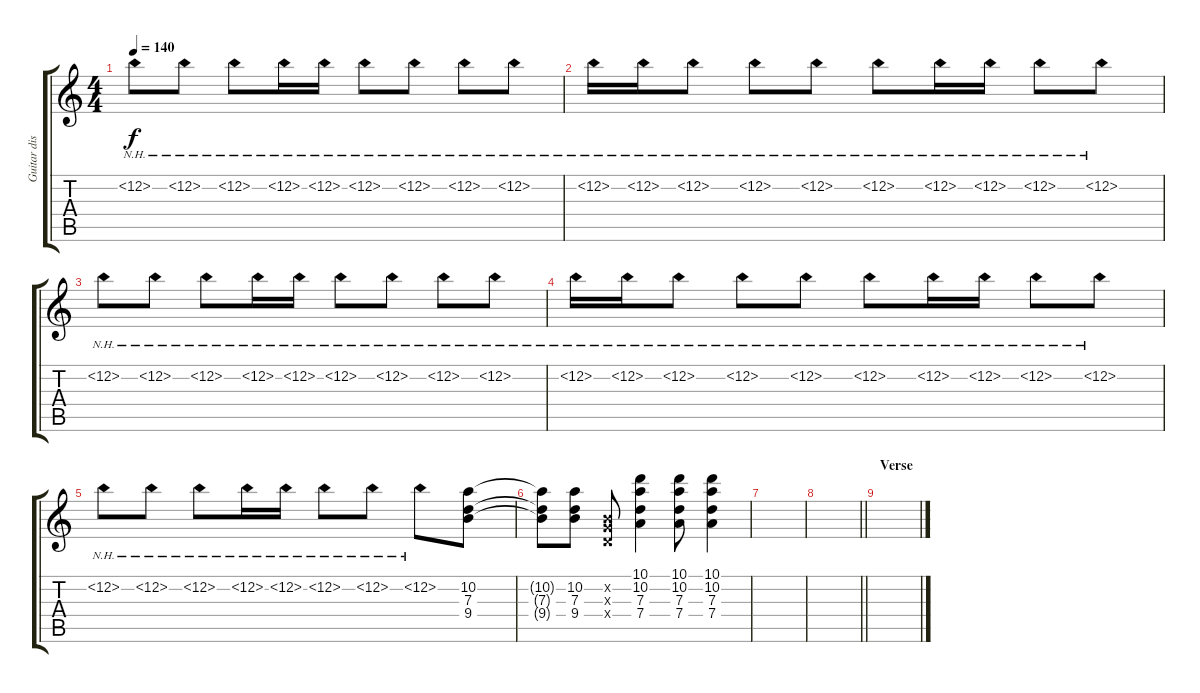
\track ("Guitar disto" "Guitar dis") {instrument overdrivenguitar}
\staff {score tabs}
\tuning (E4 B3 G3 D3 A2 D2) {hide}
\ts (4 4)
\tempo 140
\clef g2
\ks c
12.2{nh}.8{dy f} 12.2{nh}.8 12.2{nh}.8 12.2{nh}.16 12.2{nh}.16 12.2{nh}.8 12.2{nh}.8 12.2{nh}.8 12.2{nh}.8 |
12.2{nh}.16 12.2{nh}.16 12.2{nh}.8 12.2{nh}.8 12.2{nh}.8 12.2{nh}.8 12.2{nh}.16 12.2{nh}.16 12.2{nh}.8 12.2{nh}.8 |
12.2{nh}.8 12.2{nh}.8 12.2{nh}.8 12.2{nh}.16 12.2{nh}.16 12.2{nh}.8 12.2{nh}.8 12.2{nh}.8 12.2{nh}.8 |
12.2{nh}.16 12.2{nh}.16 12.2{nh}.8 12.2{nh}.8 12.2{nh}.8 12.2{nh}.8 12.2{nh}.16 12.2{nh}.16 12.2{nh}.8 12.2{nh}.8 |
12.2{nh}.8 12.2{nh}.8 12.2{nh}.8 12.2{nh}.16 12.2{nh}.16 12.2{nh}.8 12.2{nh}.8 12.2{nh}.8 (10.2 7.3 9.4).8 |
(10.2{t} 7.3{t} 9.4{t}).8 (10.2 7.3 9.4).8 (0.2{x} 0.3{x} 0.4{x}).8 (10.1 10.2 7.3 7.4).4 (10.1 10.2 7.3 7.4).8 (10.1 10.2 7.3 7.4).4 |
|
\barLineRight lightlight
|
\section ("" "Verse")
